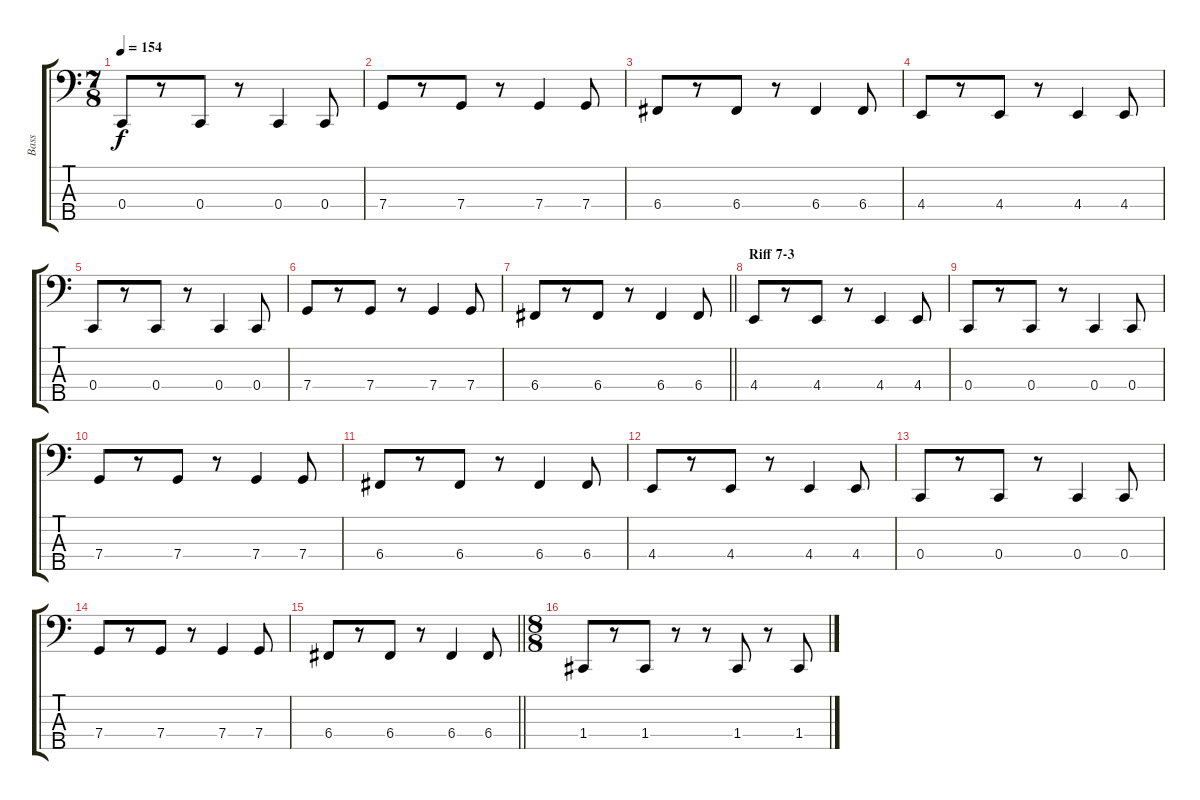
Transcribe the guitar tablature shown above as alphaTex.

\track ("Bass" "Bass") {instrument electricbasspick}
\staff {score tabs}
\tuning (F2 C2 G1 C1 A0) {hide}
\ts (7 8)
\tempo 154
\clef f4
\ks c
0.4.8{dy f} r.8 0.4.8 r.8 0.4.4 0.4.8 |
7.4.8 r.8 7.4.8 r.8 7.4.4 7.4.8 |
6.4.8 r.8 6.4.8 r.8 6.4.4 6.4.8 |
4.4.8 r.8 4.4.8 r.8 4.4.4 4.4.8 |
0.4.8 r.8 0.4.8 r.8 0.4.4 0.4.8 |
7.4.8 r.8 7.4.8 r.8 7.4.4 7.4.8 |
\barLineRight lightlight
6.4.8 r.8 6.4.8 r.8 6.4.4 6.4.8 |
\section ("" "Riff 7-3")
4.4.8 r.8 4.4.8 r.8 4.4.4 4.4.8 |
0.4.8 r.8 0.4.8 r.8 0.4.4 0.4.8 |
7.4.8 r.8 7.4.8 r.8 7.4.4 7.4.8 |
6.4.8 r.8 6.4.8 r.8 6.4.4 6.4.8 |
4.4.8 r.8 4.4.8 r.8 4.4.4 4.4.8 |
0.4.8 r.8 0.4.8 r.8 0.4.4 0.4.8 |
7.4.8 r.8 7.4.8 r.8 7.4.4 7.4.8 |
\barLineRight lightlight
6.4.8 r.8 6.4.8 r.8 6.4.4 6.4.8 |
\ts (8 8)
\section ("" "")
1.4.8 r.8 1.4.8 r.8 r.8 1.4.8 r.8 1.4.8
